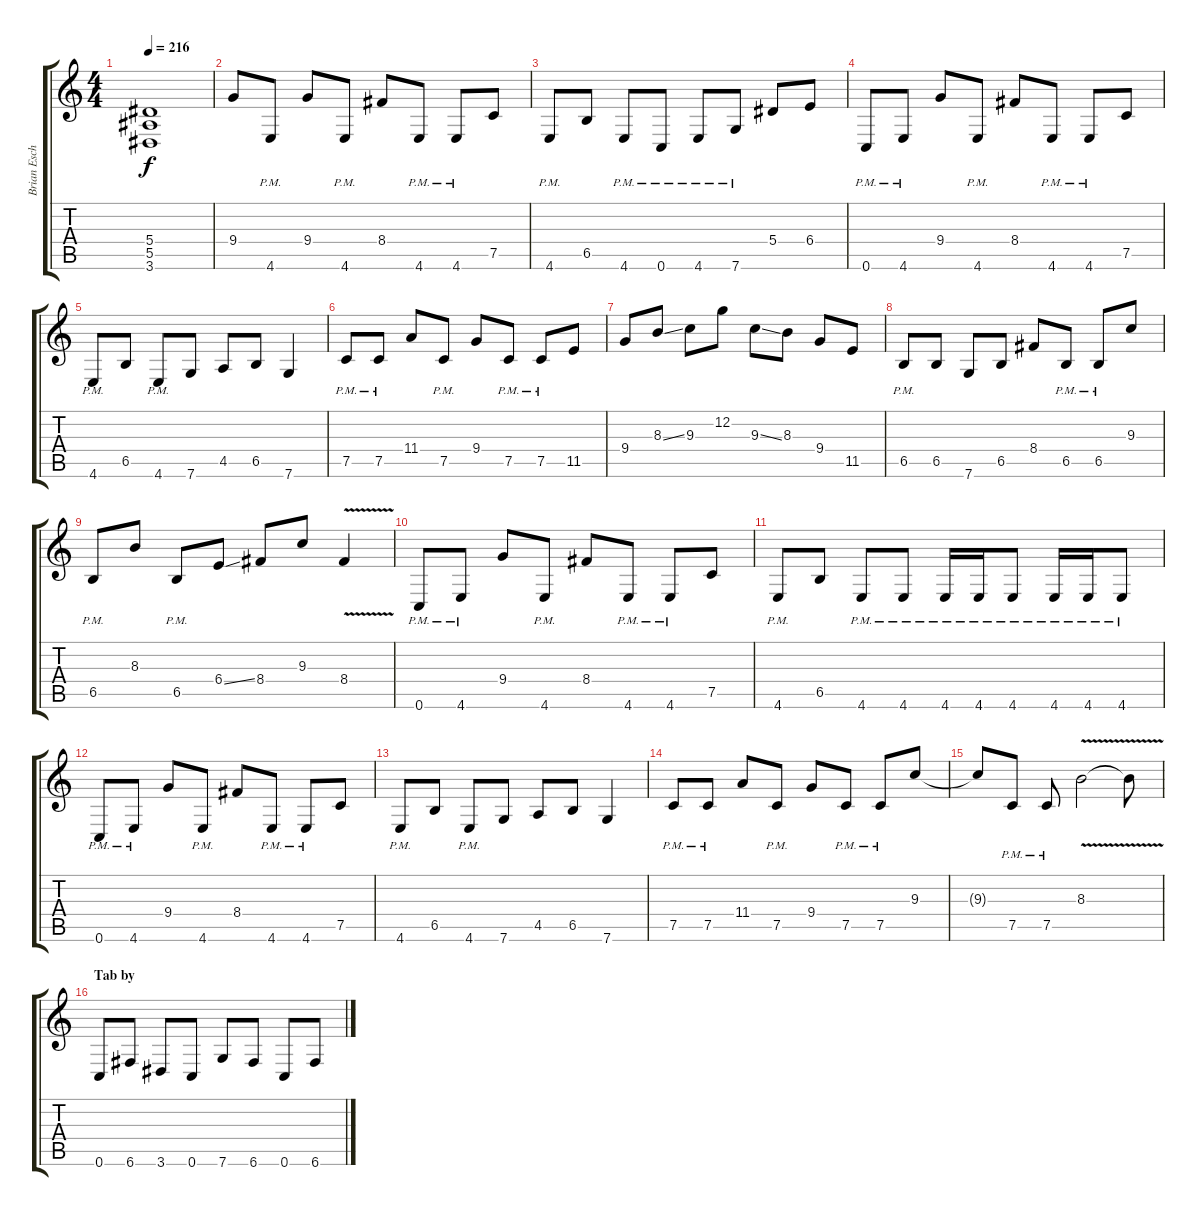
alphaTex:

\track ("Brian Eschbach (Right)" "Brian Esch") {instrument overdrivenguitar}
\staff {score tabs}
\tuning (C4 G3 Eb3 Bb2 F2 C2) {hide}
\ts (4 4)
\tempo 216
\clef g2
\ks c
(5.4 5.5 3.6).1{dy f} |
9.4.8 4.6{pm}.8 9.4.8 4.6{pm}.8 8.4.8 4.6{pm}.8 4.6{pm}.8 7.5.8 |
4.6{pm}.8 6.5.8 4.6{pm}.8 0.6{pm}.8 4.6{pm}.8 7.6{pm}.8 5.4.8 6.4.8 |
0.6{pm}.8 4.6{pm}.8 9.4.8 4.6{pm}.8 8.4.8 4.6{pm}.8 4.6{pm}.8 7.5.8 |
4.6{pm}.8 6.5.8 4.6{pm}.8 7.6.8 4.5.8 6.5.8 7.6.4 |
7.5{pm}.8 7.5{pm}.8 11.4.8 7.5{pm}.8 9.4.8 7.5{pm}.8 7.5{pm}.8 11.5.8 |
9.4.8 8.3{ss}.8 9.3.8 12.2.8 9.3{ss}.8 8.3.8 9.4.8 11.5.8 |
6.5{pm}.8 6.5.8 7.6.8 6.5.8 8.4.8 6.5{pm}.8 6.5{pm}.8 9.3.8 |
6.5{pm}.8 8.3.8 6.5{pm}.8 6.4{ss}.8 8.4.8 9.3.8 8.4{v}.4 |
0.6{pm}.8 4.6{pm}.8 9.4.8 4.6{pm}.8 8.4.8 4.6{pm}.8 4.6{pm}.8 7.5.8 |
4.6{pm}.8 6.5.8 4.6{pm}.8 4.6{pm}.8 4.6{pm}.16 4.6{pm}.16 4.6{pm}.8 4.6{pm}.16 4.6{pm}.16 4.6{pm}.8 |
0.6{pm}.8 4.6{pm}.8 9.4.8 4.6{pm}.8 8.4.8 4.6{pm}.8 4.6{pm}.8 7.5.8 |
4.6{pm}.8 6.5.8 4.6{pm}.8 7.6.8 4.5.8 6.5.8 7.6.4 |
7.5{pm}.8 7.5{pm}.8 11.4.8 7.5{pm}.8 9.4.8 7.5{pm}.8 7.5{pm}.8 9.3.8 |
9.3{t}.8 7.5{pm}.8 7.5{pm}.8 8.3{v}.2 8.3{t}.8 |
\section ("" "Tab by")
0.6.8 6.6.8 3.6.8 0.6.8 7.6.8 6.6.8 0.6.8 6.6.8
